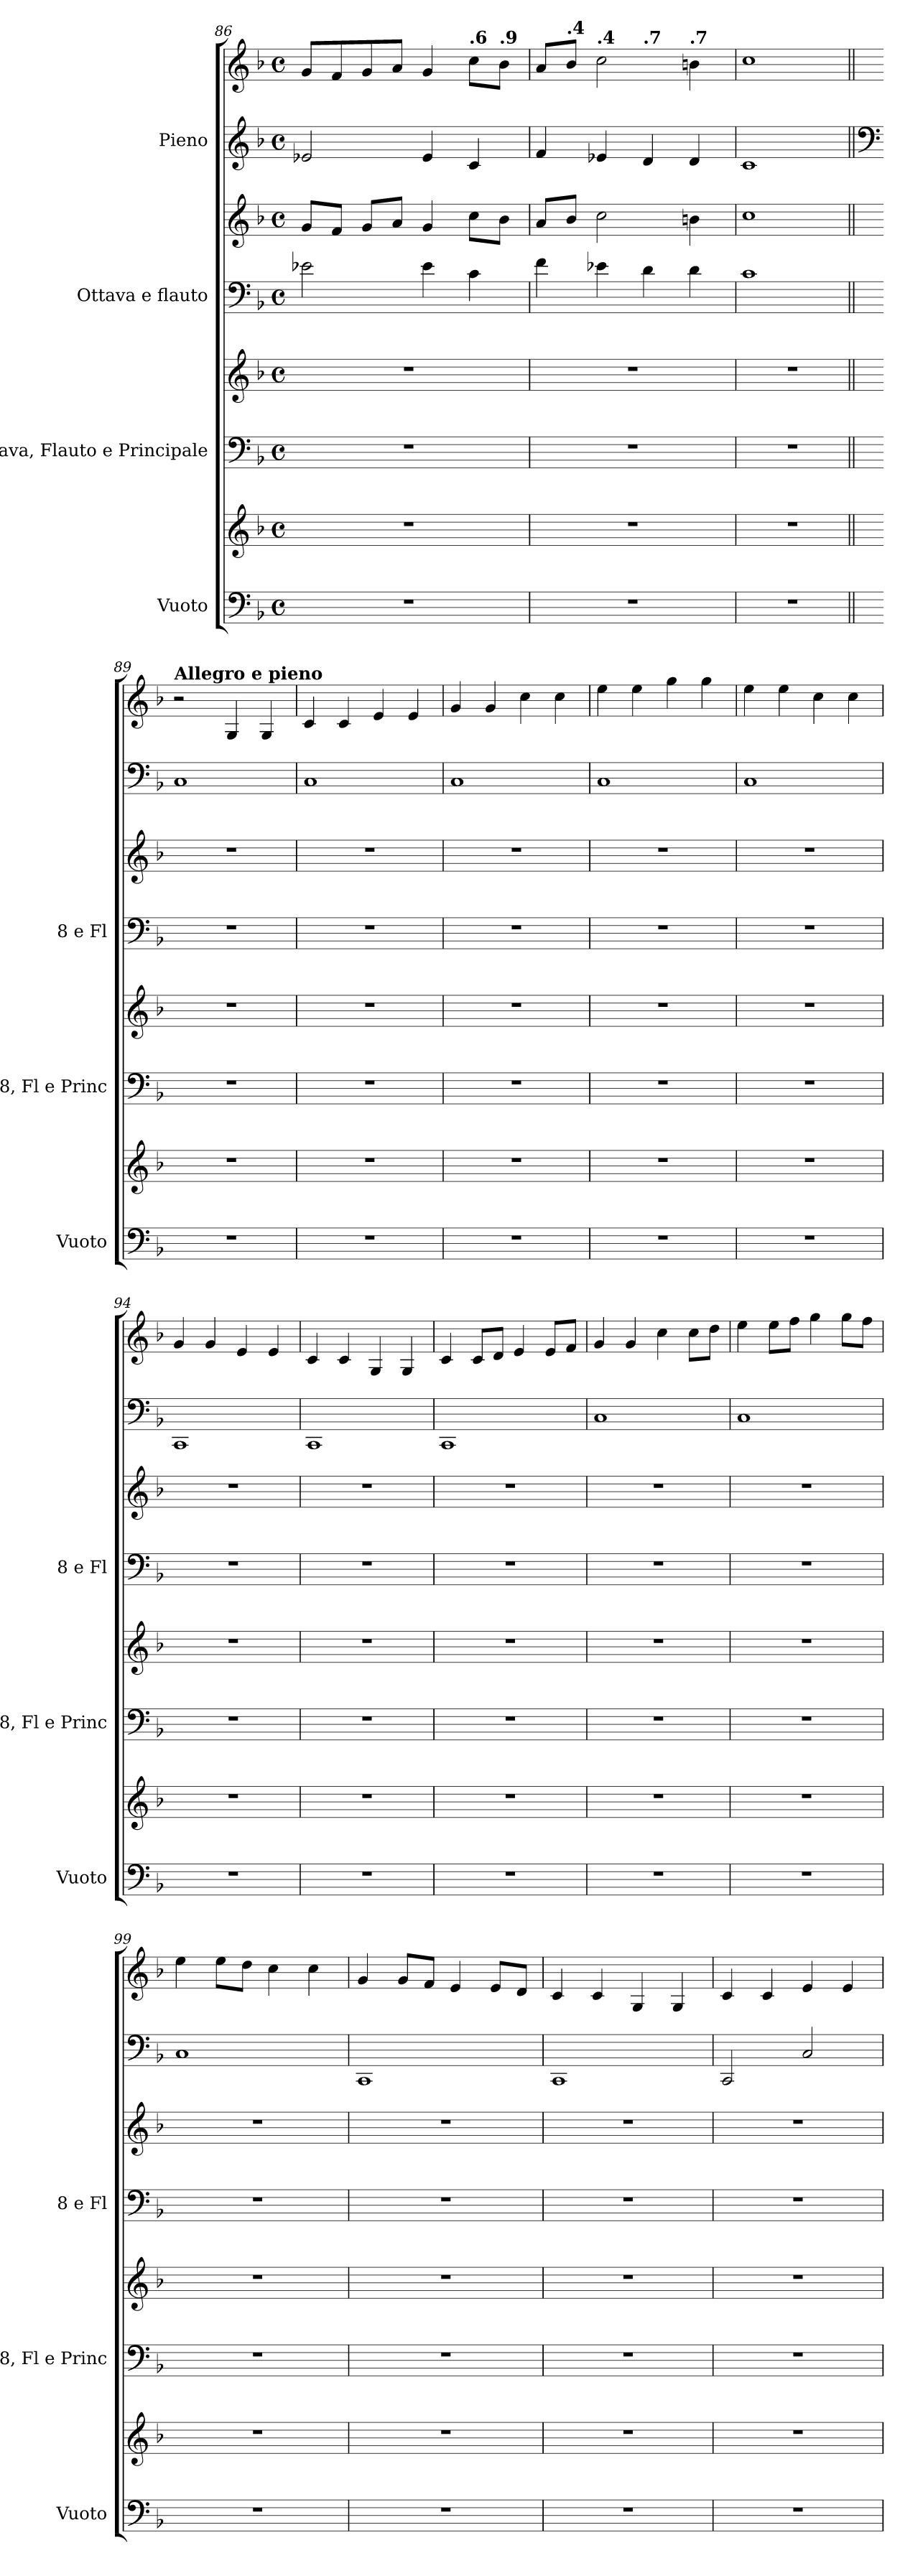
**kern	**kern	**kern	**kern	**kern	**kern	**kern	**kern
*part4	*part4	*part3	*part3	*part2	*part2	*part1	*part1
*staff8	*staff7	*staff6	*staff5	*staff4	*staff3	*staff2	*staff1
*I"Vuoto	*	*I"Ottava, Flauto e Principale	*	*I"Ottava e flauto	*	*I"Pieno	*
*I'Vuoto	*	*I'8, Fl e Princ	*	*I'8 e Fl	*	*	*
*clefF4	*clefG2	*clefF4	*clefG2	*clefF4	*clefG2	*clefG2	*clefG2
*k[b-]	*k[b-]	*k[b-]	*k[b-]	*k[b-]	*k[b-]	*k[b-]	*k[b-]
*M4/4	*M4/4	*M4/4	*M4/4	*M4/4	*M4/4	*M4/4	*M4/4
*met(c)	*met(c)	*met(c)	*met(c)	*met(c)	*met(c)	*met(c)	*met(c)
=86	=86	=86	=86	=86	=86	=86	=86
1r	1r	1r	1r	2e-X\	8g/L	2e-X/	8g/L
.	.	.	.	.	8f/J	.	8f/
.	.	.	.	.	8g/L	.	8g/
.	.	.	.	.	8a/J	.	8a/J
*	*	*	*	*	*	*	*MM184
.	.	.	.	4e-\	4g/	4e-/	4g/
*	*	*	*	*	*	*	*MM183
!	!	!	!	!	!	!	!LO:TX:a:B:t=.6
.	.	.	.	4c\	8cc\L	4c/	8cc\L
*	*	*	*	*	*	*	*MM182
!	!	!	!	!	!	!	!LO:TX:a:B:t=.9
.	.	.	.	.	8b-\J	.	8b-\J
=87	=87	=87	=87	=87	=87	=87	=87
*	*	*	*	*	*	*	*MM181
!	!	!	!	!	!	!	!LO:TX:a:B:t=.9
*	*	*	*	*	*	*	*^
1r	1r	1r	1r	4f\	8a/L	4f/	8a/L	2ryy
*	*	*	*	*	*	*	*MM180	*
!	!	!	!	!	!	!	!LO:TX:a:B:t=.4	!
.	.	.	.	.	8b-/J	.	8b-/J	.
*	*	*	*	*	*	*	*MM178	*
!	!	!	!	!	!	!	!LO:TX:a:B:t=.4	!
.	.	.	.	4e-X\	2cc\	4e-X/	2cc\	.
*	*	*	*	*	*	*	*MM172	*
!	!	!	!	!	!	!	!	!LO:TX:a:B:t=.7
.	.	.	.	4d\	.	4d/	.	2ryy
*	*	*	*	*	*	*	*MM164	*
!	!	!	!	!	!	!	!LO:TX:a:B:t=.7	!
.	.	.	.	4d\	4bn\	4d/	4bn\	.
*	*	*	*	*	*	*	*v	*v
=88	=88	=88	=88	=88	=88	=88	=88
*	*	*	*	*	*	*	*MM154
1r	1r	1r	1r	1c	1ccZ	1c	1ccZ
!!LO:LB:g=z
=89||	=89||	=89||	=89||	=89||	=89||	=89||	=89||
*	*	*	*	*	*	*clefF4	*
!	!	!	!	!	!	!	!LO:TX:a:B:t=Allegro e pieno
1r	1r	1r	1r	1r	1r	1C	2r
.	.	.	.	.	.	.	4G/
.	.	.	.	.	.	.	4G/
=90	=90	=90	=90	=90	=90	=90	=90
1r	1r	1r	1r	1r	1r	1C	4c/
.	.	.	.	.	.	.	4c/
.	.	.	.	.	.	.	4e/
.	.	.	.	.	.	.	4e/
=91	=91	=91	=91	=91	=91	=91	=91
1r	1r	1r	1r	1r	1r	1C	4g/
.	.	.	.	.	.	.	4g/
.	.	.	.	.	.	.	4cc\
.	.	.	.	.	.	.	4cc\
=92	=92	=92	=92	=92	=92	=92	=92
1r	1r	1r	1r	1r	1r	1C	4ee\
.	.	.	.	.	.	.	4ee\
.	.	.	.	.	.	.	4gg\
.	.	.	.	.	.	.	4gg\
=93	=93	=93	=93	=93	=93	=93	=93
1r	1r	1r	1r	1r	1r	1C	4ee\
.	.	.	.	.	.	.	4ee\
.	.	.	.	.	.	.	4cc\
.	.	.	.	.	.	.	4cc\
=94	=94	=94	=94	=94	=94	=94	=94
1r	1r	1r	1r	1r	1r	1CC	4g/
.	.	.	.	.	.	.	4g/
.	.	.	.	.	.	.	4e/
.	.	.	.	.	.	.	4e/
=95	=95	=95	=95	=95	=95	=95	=95
1r	1r	1r	1r	1r	1r	1CC	4c/
.	.	.	.	.	.	.	4c/
.	.	.	.	.	.	.	4G/
.	.	.	.	.	.	.	4G/
!!LO:LB:g=z
=96	=96	=96	=96	=96	=96	=96	=96
1r	1r	1r	1r	1r	1r	1CC	4c/
.	.	.	.	.	.	.	8c/L
.	.	.	.	.	.	.	8d/J
.	.	.	.	.	.	.	4e/
.	.	.	.	.	.	.	8e/L
.	.	.	.	.	.	.	8f/J
=97	=97	=97	=97	=97	=97	=97	=97
1r	1r	1r	1r	1r	1r	1C	4g/
.	.	.	.	.	.	.	4g/
.	.	.	.	.	.	.	4cc\
.	.	.	.	.	.	.	8cc\L
.	.	.	.	.	.	.	8dd\J
=98	=98	=98	=98	=98	=98	=98	=98
1r	1r	1r	1r	1r	1r	1C	4ee\
.	.	.	.	.	.	.	8ee\L
.	.	.	.	.	.	.	8ff\J
.	.	.	.	.	.	.	4gg\
.	.	.	.	.	.	.	8gg\L
.	.	.	.	.	.	.	8ff\J
=99	=99	=99	=99	=99	=99	=99	=99
1r	1r	1r	1r	1r	1r	1C	4ee\
.	.	.	.	.	.	.	8ee\L
.	.	.	.	.	.	.	8dd\J
.	.	.	.	.	.	.	4cc\
.	.	.	.	.	.	.	4cc\
=100	=100	=100	=100	=100	=100	=100	=100
1r	1r	1r	1r	1r	1r	1CC	4g/
.	.	.	.	.	.	.	8g/L
.	.	.	.	.	.	.	8f/J
.	.	.	.	.	.	.	4e/
.	.	.	.	.	.	.	8e/L
.	.	.	.	.	.	.	8d/J
=101	=101	=101	=101	=101	=101	=101	=101
1r	1r	1r	1r	1r	1r	1CC	4c/
.	.	.	.	.	.	.	4c/
.	.	.	.	.	.	.	4G/
.	.	.	.	.	.	.	4G/
!!LO:LB:g=z
=102	=102	=102	=102	=102	=102	=102	=102
1r	1r	1r	1r	1r	1r	2CC/	4c/
.	.	.	.	.	.	.	4c/
.	.	.	.	.	.	2C/	4e/
.	.	.	.	.	.	.	4e/
=	=	=	=	=	=	=	=
*-	*-	*-	*-	*-	*-	*-	*-
